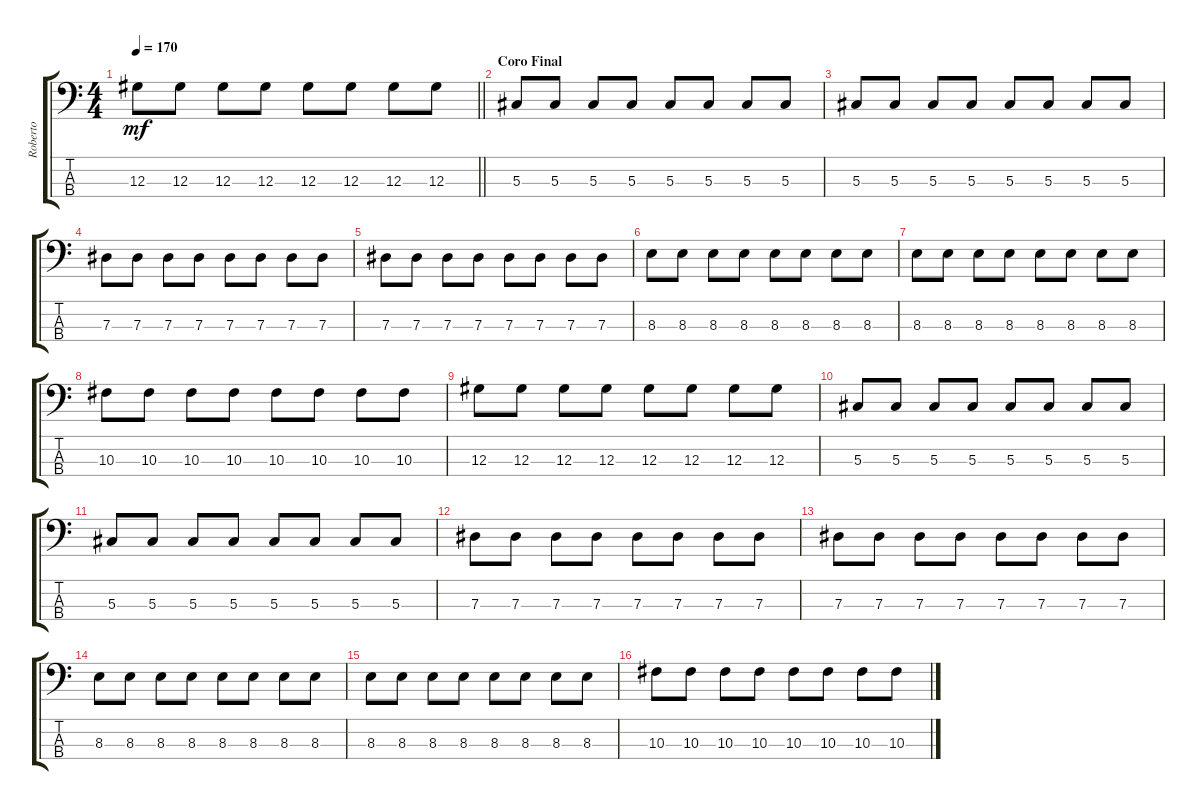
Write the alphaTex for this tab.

\track ("Roberto" "Roberto") {instrument electricbassfinger}
\staff {score tabs}
\tuning (Gb2 Db2 Ab1 Eb1) {hide}
\ts (4 4)
\tempo 170
\clef f4
\barLineRight lightlight
\ks c
12.3.8{dy mf} 12.3.8 12.3.8 12.3.8 12.3.8 12.3.8 12.3.8 12.3.8 |
\section ("" "Coro Final")
5.3.8 5.3.8 5.3.8 5.3.8 5.3.8 5.3.8 5.3.8 5.3.8 |
5.3.8 5.3.8 5.3.8 5.3.8 5.3.8 5.3.8 5.3.8 5.3.8 |
7.3.8 7.3.8 7.3.8 7.3.8 7.3.8 7.3.8 7.3.8 7.3.8 |
7.3.8 7.3.8 7.3.8 7.3.8 7.3.8 7.3.8 7.3.8 7.3.8 |
8.3.8 8.3.8 8.3.8 8.3.8 8.3.8 8.3.8 8.3.8 8.3.8 |
8.3.8 8.3.8 8.3.8 8.3.8 8.3.8 8.3.8 8.3.8 8.3.8 |
10.3.8 10.3.8 10.3.8 10.3.8 10.3.8 10.3.8 10.3.8 10.3.8 |
12.3.8 12.3.8 12.3.8 12.3.8 12.3.8 12.3.8 12.3.8 12.3.8 |
5.3.8 5.3.8 5.3.8 5.3.8 5.3.8 5.3.8 5.3.8 5.3.8 |
5.3.8 5.3.8 5.3.8 5.3.8 5.3.8 5.3.8 5.3.8 5.3.8 |
7.3.8 7.3.8 7.3.8 7.3.8 7.3.8 7.3.8 7.3.8 7.3.8 |
7.3.8 7.3.8 7.3.8 7.3.8 7.3.8 7.3.8 7.3.8 7.3.8 |
8.3.8 8.3.8 8.3.8 8.3.8 8.3.8 8.3.8 8.3.8 8.3.8 |
8.3.8 8.3.8 8.3.8 8.3.8 8.3.8 8.3.8 8.3.8 8.3.8 |
10.3.8 10.3.8 10.3.8 10.3.8 10.3.8 10.3.8 10.3.8 10.3.8
